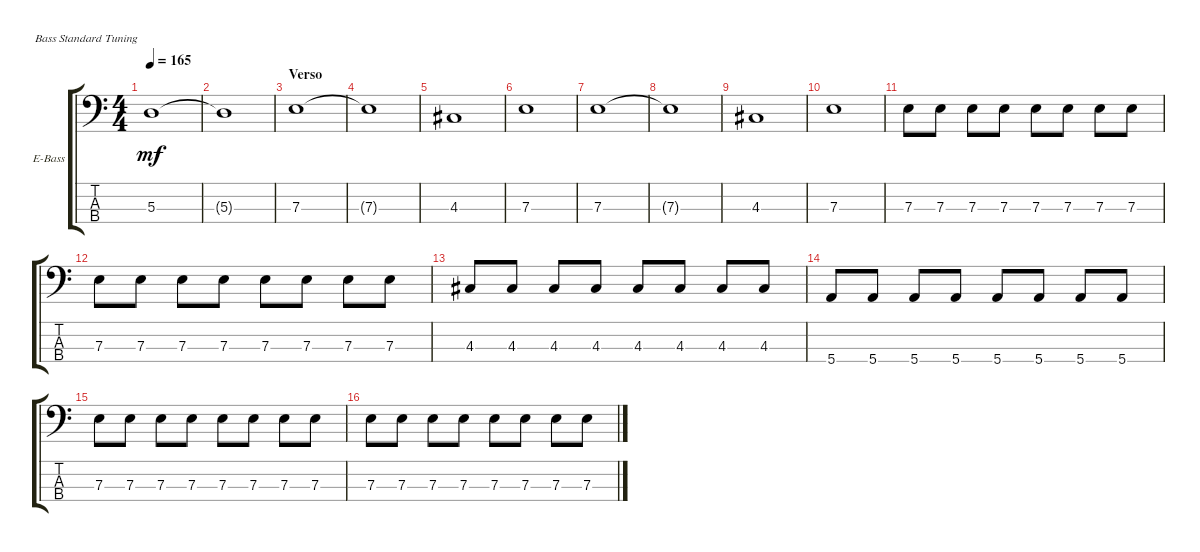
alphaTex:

\defaultSystemsLayout 4
\bracketExtendMode groupsimilarinstruments
\firstSystemTrackNameOrientation horizontal
\otherSystemsTrackNameOrientation horizontal
\track ("Electric Bass" "E-Bass") {instrument electricbassfinger}
\staff {score tabs}
\tuning (G2 D2 A1 E1)
\ts (4 4)
\tempo 165
\clef f4
\scale
0.333333
\ks c
5.3.1{dy mf} |
\scale
0.333333 5.3{t}.1 |
\section ("" "Verso")
\scale
0.333333 7.3.1 |
\scale
0.333333 7.3{t}.1 |
\scale
0.333333 4.3.1 |
\scale
0.333333 7.3.1 |
\scale
0.333333 7.3.1 |
\scale
0.333333 7.3{t}.1 |
\scale
0.333333 4.3.1 |
\scale
0.333333 7.3.1 |
\scale
0.333333 7.3.8 7.3.8 7.3.8 7.3.8 7.3.8 7.3.8 7.3.8 7.3.8 |
\scale
0.333333 7.3.8 7.3.8 7.3.8 7.3.8 7.3.8 7.3.8 7.3.8 7.3.8 |
\scale
0.333333 4.3.8 4.3.8 4.3.8 4.3.8 4.3.8 4.3.8 4.3.8 4.3.8 |
\scale
0.333333 5.4.8 5.4.8 5.4.8 5.4.8 5.4.8 5.4.8 5.4.8 5.4.8 |
\scale
0.333333 7.3.8 7.3.8 7.3.8 7.3.8 7.3.8 7.3.8 7.3.8 7.3.8 |
\scale
0.333333 7.3.8 7.3.8 7.3.8 7.3.8 7.3.8 7.3.8 7.3.8 7.3.8
